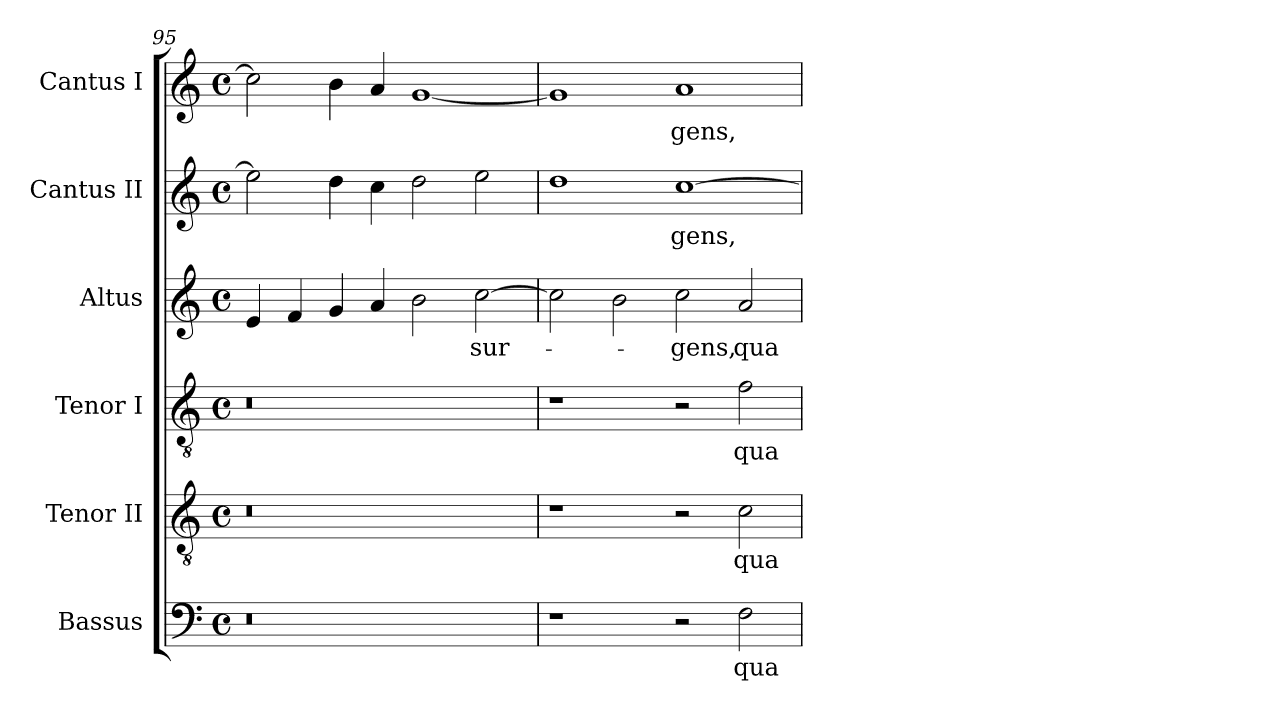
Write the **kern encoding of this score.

**kern	**text	**kern	**text	**kern	**text	**kern	**text	**kern	**text	**kern	**text
*part6	*part6	*part5	*part5	*part4	*part4	*part3	*part3	*part2	*part2	*part1	*part1
*staff6	*staff6	*staff5	*staff5	*staff4	*staff4	*staff3	*staff3	*staff2	*staff2	*staff1	*staff1
*I"Bassus	*	*I"Tenor II	*	*I"Tenor I	*	*I"Altus	*	*I"Cantus II	*	*I"Cantus I	*
*clefF4	*	*clefGv2	*	*clefGv2	*	*clefG2	*	*clefG2	*	*clefG2	*
*M4/4	*	*M4/4	*	*M4/4	*	*M4/4	*	*M4/4	*	*M4/4	*
*met(c)	*	*met(c)	*	*met(c)	*	*met(c)	*	*met(c)	*	*met(c)	*
=95	=95	=95	=95	=95	=95	=95	=95	=95	=95	=95	=95
0r	.	0r	.	0r	.	4e/	.	2ee\]	.	2cc\]	.
.	.	.	.	.	.	4f/	.	.	.	.	.
.	.	.	.	.	.	4g/	.	4dd\	.	4b\	.
.	.	.	.	.	.	4a/	.	4cc\	.	4a/	.
.	.	.	.	.	.	2b\	.	2dd\	.	[<1g	.
!	!	!	!	!	!	!	!LO:LY:b	!	!	!	!
.	.	.	.	.	.	[>2cc\	-sur-	2ee\	.	.	.
=96	=96	=96	=96	=96	=96	=96	=96	=96	=96	=96	=96
1r	.	1r	.	1r	.	2cc\]	.	1dd	.	1g]	.
.	.	.	.	.	.	2b\	.	.	.	.	.
!	!	!	!	!	!	!	!LO:LY:b:cj	!	!LO:LY:b	!	!LO:LY:b:cj
2r	.	2r	.	2r	.	2cc\	-gens,	[>1cc	-gens,	1a	gens,
!	!LO:LY:b:cj	!	!LO:LY:b:cj	!	!LO:LY:b:cj	!	!LO:LY:b:cj	!	!	!	!
2F\	qua	2c\	qua	2f\	qua	2a/	qua-	.	.	.	.
=	=	=	=	=	=	=	=	=	=	=	=
*-	*-	*-	*-	*-	*-	*-	*-	*-	*-	*-	*-
